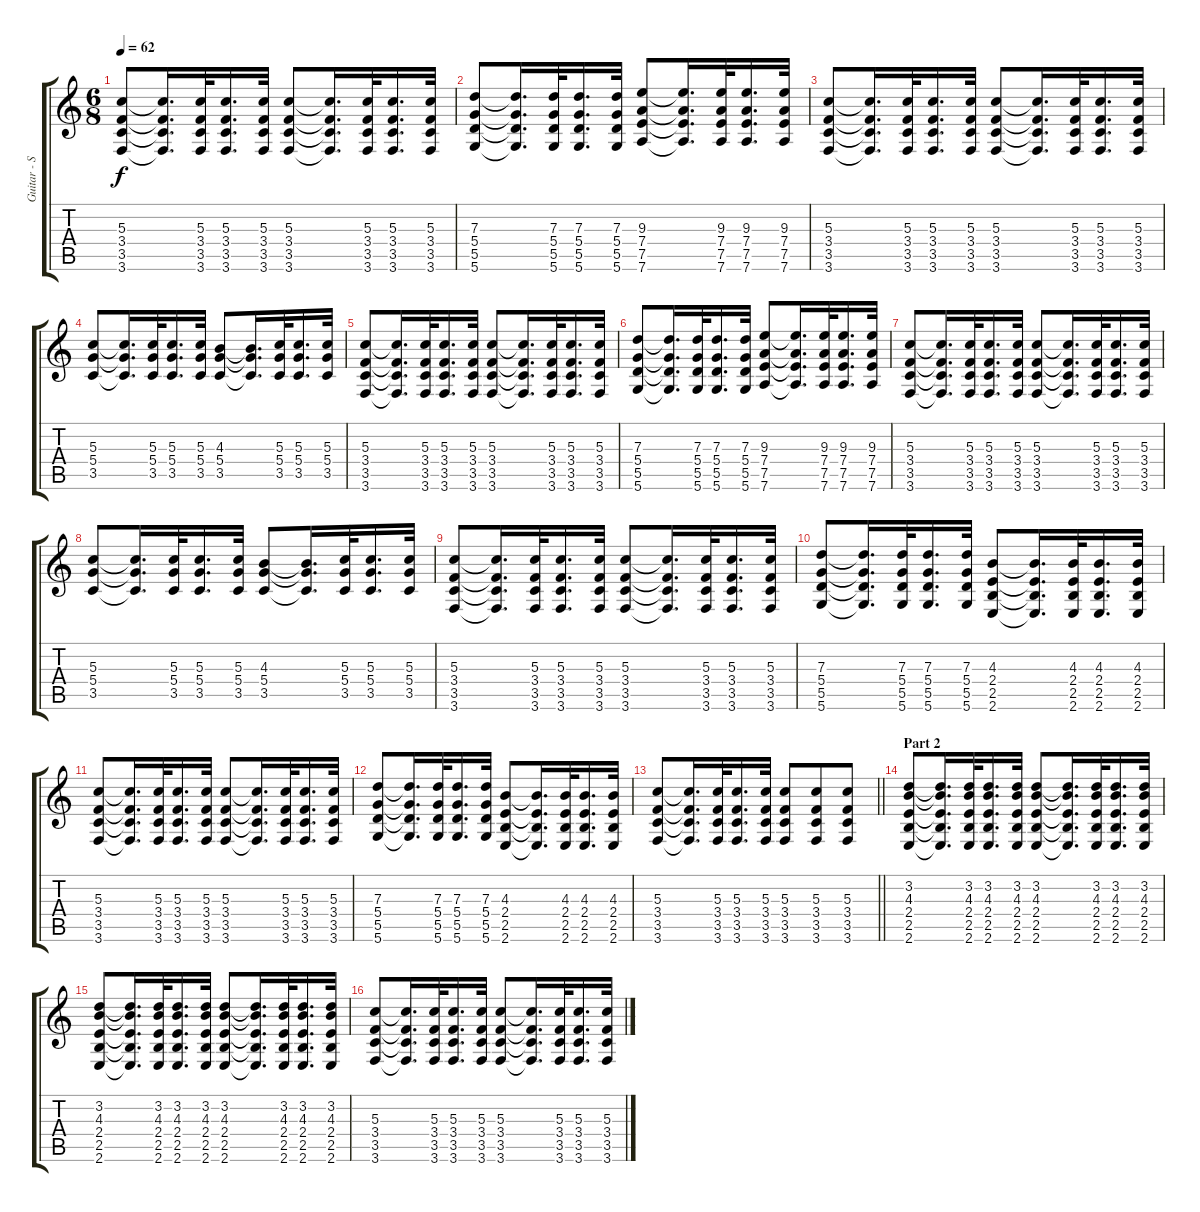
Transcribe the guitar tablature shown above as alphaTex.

\track ("Guitar - Simon Neil" "Guitar - S") {instrument electricguitarclean}
\staff {score tabs}
\tuning (E4 B3 G3 D3 A2 D2) {hide}
\ts (6 8)
\tempo 62
\clef g2
\ks c
(5.3 3.4 3.5 3.6).8{dy f} (5.3{t} 3.4{t} 3.5{t} 3.6{t}).16{d} (5.3 3.4 3.5 3.6).32 (5.3 3.4 3.5 3.6).16{d} (5.3 3.4 3.5 3.6).32 (5.3 3.4 3.5 3.6).8 (5.3{t} 3.4{t} 3.5{t} 3.6{t}).16{d} (5.3 3.4 3.5 3.6).32 (5.3 3.4 3.5 3.6).16{d} (5.3 3.4 3.5 3.6).32 |
(7.3 5.4 5.5 5.6).8 (7.3{t} 5.4{t} 5.5{t} 5.6{t}).16{d} (7.3 5.4 5.5 5.6).32 (7.3 5.4 5.5 5.6).16{d} (7.3 5.4 5.5 5.6).32 (9.3 7.4 7.5 7.6).8 (9.3{t} 7.4{t} 7.5{t} 7.6{t}).16{d} (9.3 7.4 7.5 7.6).32 (9.3 7.4 7.5 7.6).16{d} (9.3 7.4 7.5 7.6).32 |
(5.3 3.4 3.5 3.6).8 (5.3{t} 3.4{t} 3.5{t} 3.6{t}).16{d} (5.3 3.4 3.5 3.6).32 (5.3 3.4 3.5 3.6).16{d} (5.3 3.4 3.5 3.6).32 (5.3 3.4 3.5 3.6).8 (5.3{t} 3.4{t} 3.5{t} 3.6{t}).16{d} (5.3 3.4 3.5 3.6).32 (5.3 3.4 3.5 3.6).16{d} (5.3 3.4 3.5 3.6).32 |
(5.3 5.4 3.5).8 (5.3{t} 5.4{t} 3.5{t}).16{d} (5.3 5.4 3.5).32 (5.3 5.4 3.5).16{d} (5.3 5.4 3.5).32 (4.3 5.4 3.5).8 (4.3{t} 5.4{t} 3.5{t}).16{d} (5.3 5.4 3.5).32 (5.3 5.4 3.5).16{d} (5.3 5.4 3.5).32 |
(5.3 3.4 3.5 3.6).8 (5.3{t} 3.4{t} 3.5{t} 3.6{t}).16{d} (5.3 3.4 3.5 3.6).32 (5.3 3.4 3.5 3.6).16{d} (5.3 3.4 3.5 3.6).32 (5.3 3.4 3.5 3.6).8 (5.3{t} 3.4{t} 3.5{t} 3.6{t}).16{d} (5.3 3.4 3.5 3.6).32 (5.3 3.4 3.5 3.6).16{d} (5.3 3.4 3.5 3.6).32 |
(7.3 5.4 5.5 5.6).8 (7.3{t} 5.4{t} 5.5{t} 5.6{t}).16{d} (7.3 5.4 5.5 5.6).32 (7.3 5.4 5.5 5.6).16{d} (7.3 5.4 5.5 5.6).32 (9.3 7.4 7.5 7.6).8 (9.3{t} 7.4{t} 7.5{t} 7.6{t}).16{d} (9.3 7.4 7.5 7.6).32 (9.3 7.4 7.5 7.6).16{d} (9.3 7.4 7.5 7.6).32 |
(5.3 3.4 3.5 3.6).8 (5.3{t} 3.4{t} 3.5{t} 3.6{t}).16{d} (5.3 3.4 3.5 3.6).32 (5.3 3.4 3.5 3.6).16{d} (5.3 3.4 3.5 3.6).32 (5.3 3.4 3.5 3.6).8 (5.3{t} 3.4{t} 3.5{t} 3.6{t}).16{d} (5.3 3.4 3.5 3.6).32 (5.3 3.4 3.5 3.6).16{d} (5.3 3.4 3.5 3.6).32 |
(5.3 5.4 3.5).8 (5.3{t} 5.4{t} 3.5{t}).16{d} (5.3 5.4 3.5).32 (5.3 5.4 3.5).16{d} (5.3 5.4 3.5).32 (4.3 5.4 3.5).8 (4.3{t} 5.4{t} 3.5{t}).16{d} (5.3 5.4 3.5).32 (5.3 5.4 3.5).16{d} (5.3 5.4 3.5).32 |
(5.3 3.4 3.5 3.6).8 (5.3{t} 3.4{t} 3.5{t} 3.6{t}).16{d} (5.3 3.4 3.5 3.6).32 (5.3 3.4 3.5 3.6).16{d} (5.3 3.4 3.5 3.6).32 (5.3 3.4 3.5 3.6).8 (5.3{t} 3.4{t} 3.5{t} 3.6{t}).16{d} (5.3 3.4 3.5 3.6).32 (5.3 3.4 3.5 3.6).16{d} (5.3 3.4 3.5 3.6).32 |
(7.3 5.4 5.5 5.6).8 (7.3{t} 5.4{t} 5.5{t} 5.6{t}).16{d} (7.3 5.4 5.5 5.6).32 (7.3 5.4 5.5 5.6).16{d} (7.3 5.4 5.5 5.6).32 (4.3 2.4 2.5 2.6).8 (4.3{t} 2.4{t} 2.5{t} 2.6{t}).16{d} (4.3 2.4 2.5 2.6).32 (4.3 2.4 2.5 2.6).16{d} (4.3 2.4 2.5 2.6).32 |
(5.3 3.4 3.5 3.6).8 (5.3{t} 3.4{t} 3.5{t} 3.6{t}).16{d} (5.3 3.4 3.5 3.6).32 (5.3 3.4 3.5 3.6).16{d} (5.3 3.4 3.5 3.6).32 (5.3 3.4 3.5 3.6).8 (5.3{t} 3.4{t} 3.5{t} 3.6{t}).16{d} (5.3 3.4 3.5 3.6).32 (5.3 3.4 3.5 3.6).16{d} (5.3 3.4 3.5 3.6).32 |
(7.3 5.4 5.5 5.6).8 (7.3{t} 5.4{t} 5.5{t} 5.6{t}).16{d} (7.3 5.4 5.5 5.6).32 (7.3 5.4 5.5 5.6).16{d} (7.3 5.4 5.5 5.6).32 (4.3 2.4 2.5 2.6).8 (4.3{t} 2.4{t} 2.5{t} 2.6{t}).16{d} (4.3 2.4 2.5 2.6).32 (4.3 2.4 2.5 2.6).16{d} (4.3 2.4 2.5 2.6).32 |
\barLineRight lightlight
(5.3 3.4 3.5 3.6).8 (5.3{t} 3.4{t} 3.5{t} 3.6{t}).16{d} (5.3 3.4 3.5 3.6).32 (5.3 3.4 3.5 3.6).16{d} (5.3 3.4 3.5 3.6).32 (5.3 3.4 3.5 3.6).8 (5.3 3.4 3.5 3.6).8 (5.3 3.4 3.5 3.6).8 |
\section ("" "Part 2")
(3.2 4.3 2.4 2.5 2.6).8 (3.2{t} 4.3{t} 2.4{t} 2.5{t} 2.6{t}).16{d} (3.2 4.3 2.4 2.5 2.6).32 (3.2 4.3 2.4 2.5 2.6).16{d} (3.2 4.3 2.4 2.5 2.6).32 (3.2 4.3 2.4 2.5 2.6).8 (3.2{t} 4.3{t} 2.4{t} 2.5{t} 2.6{t}).16{d} (3.2 4.3 2.4 2.5 2.6).32 (3.2 4.3 2.4 2.5 2.6).16{d} (3.2 4.3 2.4 2.5 2.6).32 |
(3.2 4.3 2.4 2.5 2.6).8 (3.2{t} 4.3{t} 2.4{t} 2.5{t} 2.6{t}).16{d} (3.2 4.3 2.4 2.5 2.6).32 (3.2 4.3 2.4 2.5 2.6).16{d} (3.2 4.3 2.4 2.5 2.6).32 (3.2 4.3 2.4 2.5 2.6).8 (3.2{t} 4.3{t} 2.4{t} 2.5{t} 2.6{t}).16{d} (3.2 4.3 2.4 2.5 2.6).32 (3.2 4.3 2.4 2.5 2.6).16{d} (3.2 4.3 2.4 2.5 2.6).32 |
(5.3 3.4 3.5 3.6).8 (5.3{t} 3.4{t} 3.5{t} 3.6{t}).16{d} (5.3 3.4 3.5 3.6).32 (5.3 3.4 3.5 3.6).16{d} (5.3 3.4 3.5 3.6).32 (5.3 3.4 3.5 3.6).8 (5.3{t} 3.4{t} 3.5{t} 3.6{t}).16{d} (5.3 3.4 3.5 3.6).32 (5.3 3.4 3.5 3.6).16{d} (5.3 3.4 3.5 3.6).32
